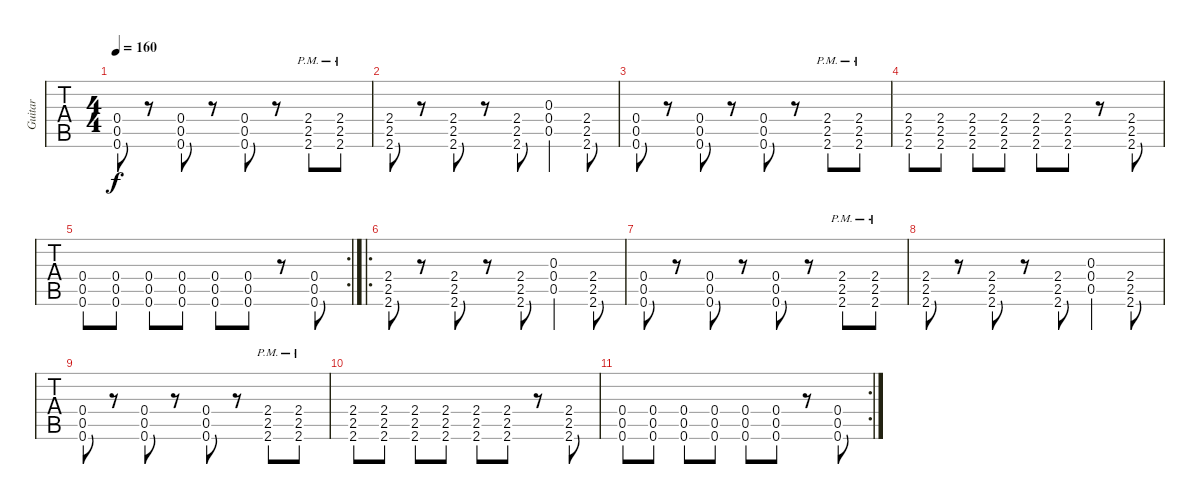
\track ("Guitar" "Guitar") {instrument overdrivenguitar}
\staff {tabs}
\tuning (D4 A3 F3 C3 G2 C2) {hide}
\ts (4 4)
\tempo 160
\clef g2
\ks c
(0.4 0.5 0.6).8{dy f} r.8 (0.4 0.5 0.6).8 r.8 (0.4 0.5 0.6).8 r.8 (2.4{pm} 2.5{pm} 2.6{pm}).8 (2.4{pm} 2.5{pm} 2.6{pm}).8 |
(2.4 2.5 2.6).8 r.8 (2.4 2.5 2.6).8 r.8 (2.4 2.5 2.6).8 (0.3 0.4 0.5).4 (2.4 2.5 2.6).8 |
(0.4 0.5 0.6).8 r.8 (0.4 0.5 0.6).8 r.8 (0.4 0.5 0.6).8 r.8 (2.4{pm} 2.5{pm} 2.6{pm}).8 (2.4{pm} 2.5{pm} 2.6{pm}).8 |
(2.4 2.5 2.6).8 (2.4 2.5 2.6).8 (2.4 2.5 2.6).8 (2.4 2.5 2.6).8 (2.4 2.5 2.6).8 (2.4 2.5 2.6).8 r.8 (2.4 2.5 2.6).8 |
\rc 2
(0.4 0.5 0.6).8 (0.4 0.5 0.6).8 (0.4 0.5 0.6).8 (0.4 0.5 0.6).8 (0.4 0.5 0.6).8 (0.4 0.5 0.6).8 r.8 (0.4 0.5 0.6).8 |
\ro
(2.4 2.5 2.6).8 r.8 (2.4 2.5 2.6).8 r.8 (2.4 2.5 2.6).8 (0.3 0.4 0.5).4 (2.4 2.5 2.6).8 |
(0.4 0.5 0.6).8 r.8 (0.4 0.5 0.6).8 r.8 (0.4 0.5 0.6).8 r.8 (2.4{pm} 2.5{pm} 2.6{pm}).8 (2.4{pm} 2.5{pm} 2.6{pm}).8 |
(2.4 2.5 2.6).8 r.8 (2.4 2.5 2.6).8 r.8 (2.4 2.5 2.6).8 (0.3 0.4 0.5).4 (2.4 2.5 2.6).8 |
(0.4 0.5 0.6).8 r.8 (0.4 0.5 0.6).8 r.8 (0.4 0.5 0.6).8 r.8 (2.4{pm} 2.5{pm} 2.6{pm}).8 (2.4{pm} 2.5{pm} 2.6{pm}).8 |
(2.4 2.5 2.6).8 (2.4 2.5 2.6).8 (2.4 2.5 2.6).8 (2.4 2.5 2.6).8 (2.4 2.5 2.6).8 (2.4 2.5 2.6).8 r.8 (2.4 2.5 2.6).8 |
\rc 2
(0.4 0.5 0.6).8 (0.4 0.5 0.6).8 (0.4 0.5 0.6).8 (0.4 0.5 0.6).8 (0.4 0.5 0.6).8 (0.4 0.5 0.6).8 r.8 (0.4 0.5 0.6).8
